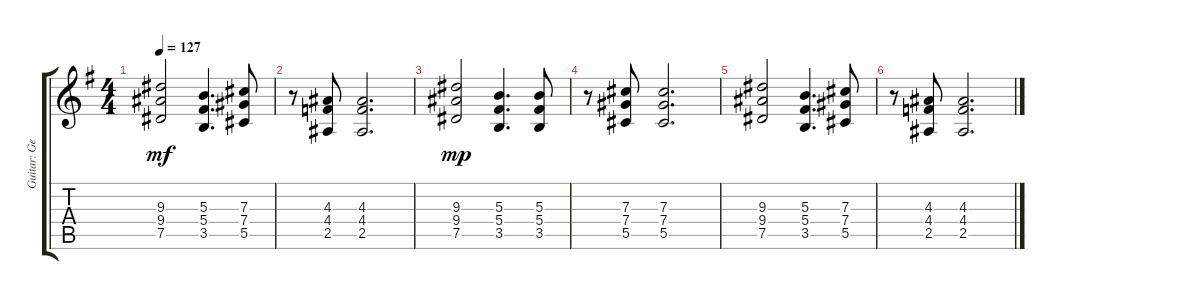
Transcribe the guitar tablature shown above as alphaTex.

\track ("Guitar: George" "Guitar: Ge") {instrument distortionguitar}
\staff {score tabs}
\tuning (Eb4 Bb3 Gb3 Db3 Ab2 Eb2) {hide}
\ts (4 4)
\tempo 127
\clef g2
\ks g
(9.3 9.4 7.5).2{dy mf} (5.3 5.4 3.5).4{d} (7.3 7.4 5.5).8 |
r.8 (4.3 4.4 2.5).8 (4.3 4.4 2.5).2{d} |
(9.3 9.4 7.5).2{dy mp} (5.3 5.4 3.5).4{d} (5.3 5.4 3.5).8 |
r.8 (7.3 7.4 5.5).8 (7.3 7.4 5.5).2{d} |
(9.3 9.4 7.5).2 (5.3 5.4 3.5).4{d} (7.3 7.4 5.5).8 |
r.8 (4.3 4.4 2.5).8 (4.3 4.4 2.5).2{d}
